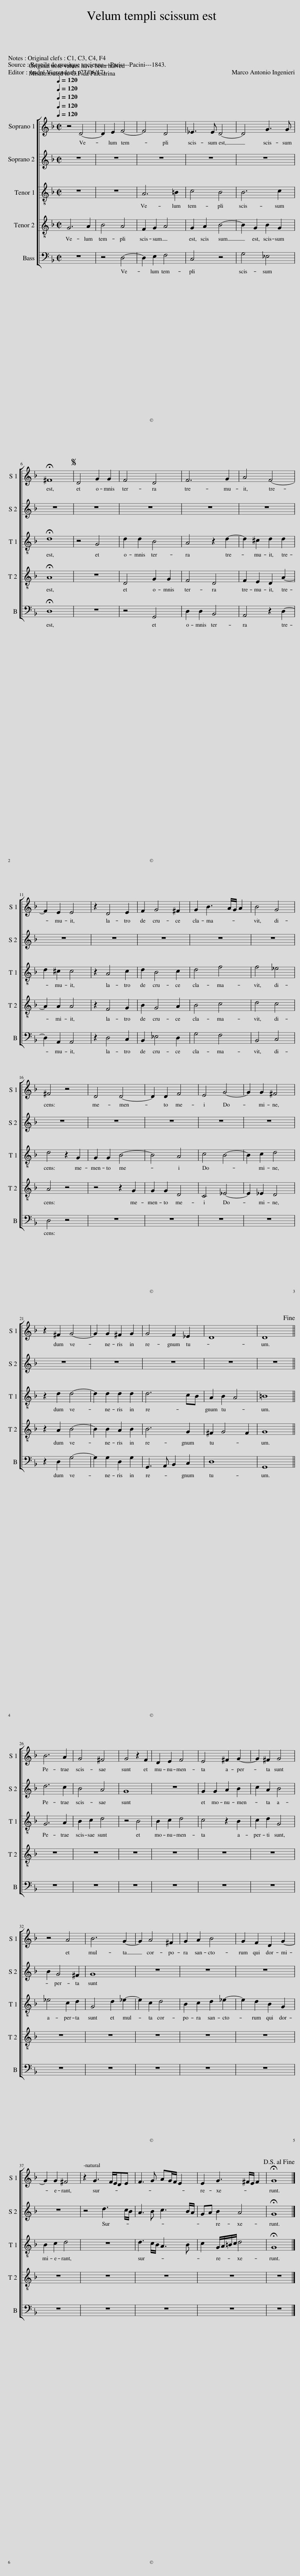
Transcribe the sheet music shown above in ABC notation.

X:1
%%score [ 1 2 [ 3 4 ] 5 ]
L:1/8
Q:1/4=120
M:2/2
I:linebreak $
K:F
V:1 treble
V:2 treble
V:3 treble-8
V:4 treble-8
V:5 bass
V:1
 z4 D4- | D2 E2 F4- | F4 D4 | _E3 E D4- | D4 G3 G |$ %5
 !fermata!^F8 |S D4 G2 G2 | F4 D4 | F6 G2 | A4 F4- |$ %10
 F2 E2 E4 | z2 D4 E2 | F2 G4 ^F2 | G2 B3 A/G/ A2 | B4 G4 |$ %15
 ^F4 z4 | D4 D4- | D2 D2 F4 | E4 G4- | G2 G2 ^F4 |$ %20
 z2 ^F2 G4- | G2 G2 ^F2 G2 | G4 F2 _E2 | D8 | D8!fine! ||$ %25
 B6 A2 | G4 ^F4 | G4 z2 F2 | D2 E2 F4 | E4 ^F2 G2- | %30
 G2 ^F2 G4 |$ z4 A4 | B6 G2- | G2 A4 ^F2 | G2 A2 B4 | %35
 G2 F2 D2 G2- |$ G2 G2 ^F4 | z2 G3 F/E/DE | F3 G AG/F/ E2 | E2 G3 ^F/E/ F2 | %40
 !fermata!G8!D.S.! |] %41
V:2
 z8 | z8 | z8 | z8 | z8 |$ %5
 z8 | z8 | z8 | z8 | z8 |$ %10
 z8 | z8 | z8 | z8 | z8 |$ %15
 z8 | z8 | z8 | z8 | z8 |$ %20
 z8 | z8 | z8 | z8 | z8 ||$ %25
 d6 c2 | B4 A4 | G8 | z8 | G2 G2 A2 B2 | %30
 c2 A2 B4 |$ B2 G4 ^F2 | G8 | z8 | z8 | %35
 z8 |$ z8 | z4 d3 c/B/ | A3 B c3 B/A/ | GA B2 A4 | %40
 !fermata!G8 |] %41
V:3
 z8 | z8 | A6 =B2 | c4 B4 | B6 c2 |$ %5
 !fermata!d8 | z4 G4 | d2 d2 B4 | A4 z2 d2- | d2 ^c2 d2 d2 |$ %10
 d2 ^c2 c4 | z2 A4 c2 | d2 B4 c2 | d4 f4 | f4 _e4 |$ %15
 d4 z2 G2 | G2 G2 B4- | B4 A4 | c4 B4- | B2 c2 d4 |$ %20
 z2 d2 d4- | d2 d2 d2 d2 | d6 cB | A2 B2 A4 | =B8 ||$ %25
 G6 A2 | B2 c2 d4 | z4 B4 | B2 c2 d4 | c4 z2 B2 | %30
 c2 d2 G4 |$ _e4 c2 d2 | G4 d2 _e2- | e2 c2 d4 | B2 c2 d2 _e2- | %35
 e2 d2 B2 G2 |$ B2 c2 d4 | z8 | d3 c/B/ A3 B | c2 G/A/=B/c/ d4 | %40
 !fermata!G8 |] %41
V:4
 G6 A2 | B4 A4 | F2 G2 A4 | G2 A2 B4- | B2 G2 B2 G2 |$ %5
 !fermata!A8 | z8 | D4 G2 G2 | F4 D4 | F2 E2 D2 A2- |$ %10
 A2 A2 A4 | z2 F4 G2 | B2 G4 A2 | B4 c4 | d4 c4 |$ %15
 A4 z4 | z4 z2 G2 | G2 G2 D4 | C4 _E4- | E2 _E2 D4 |$ %20
 z2 A2 B4- | B2 B2 A2 B2 | B6 G2 | ^F2 G4 F2 | G8 ||$ %25
 z8 | z8 | z8 | z8 | z8 | %30
 z8 |$ z8 | z8 | z8 | z8 | %35
 z8 |$ z8 | z8 | z8 | z8 | %40
 z8 |] %41
V:5
 z8 | z4 D,4- | D,2 E,2 F,4 | C,4 z4 | G,4 _E,4 |$ %5
 !fermata!D,8 | z8 | z4 G,,4 | D,2 D,2 B,,4 | A,,4 z2 D,2- |$ %10
 D,2 A,,2 A,,4 | z2 D,4 C,2 | B,,2 _E,4 D,2 | G,4 F,4 | B,,4 C,4 |$ %15
 D,4 z4 | z8 | z8 | z8 | z8 |$ %20
 z2 D,2 G,4- | G,2 G,2 D,2 G,2 | G,,3 A,, B,,2 C,2 | D,8 | G,,8 ||$ %25
 z8 | z8 | z8 | z8 | z8 | %30
 z8 |$ z8 | z8 | z8 | z8 | %35
 z8 |$ z8 | z8 | z8 | z8 | %40
 z8 |] %41
